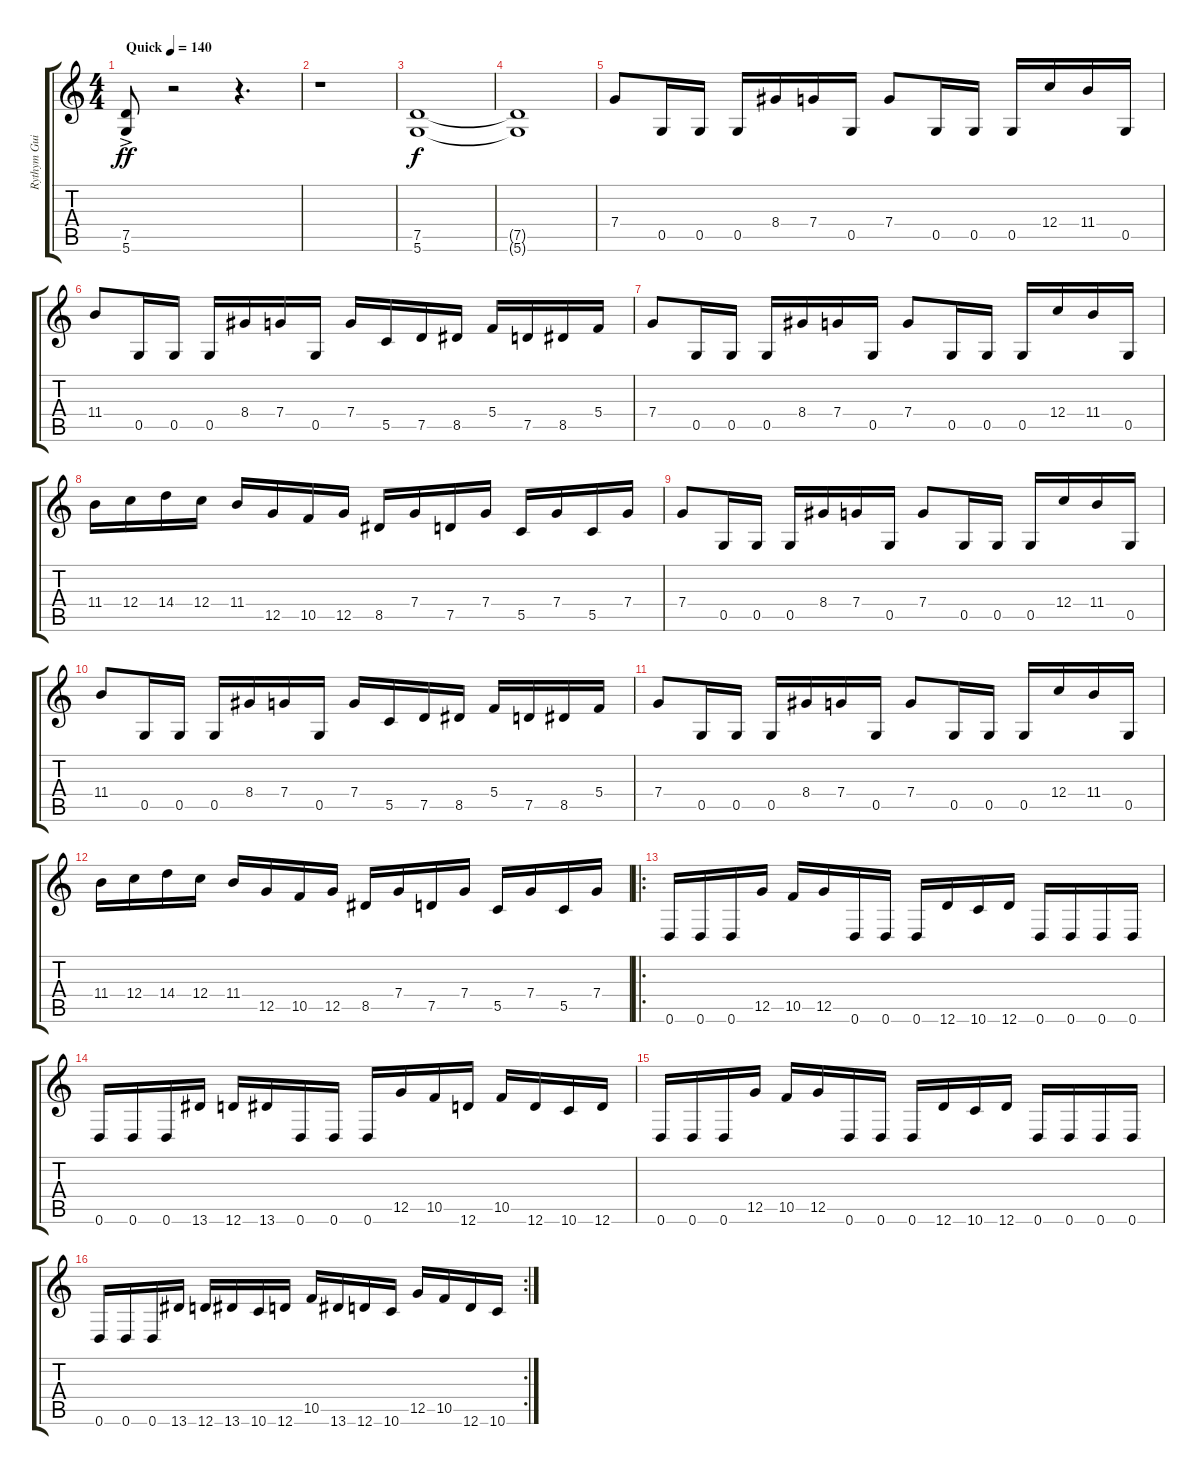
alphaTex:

\track ("Rythym Guitar" "Rythym Gui") {instrument overdrivenguitar}
\staff {score tabs}
\tuning (D4 A3 F3 C3 G2 D2) {hide}
\ts (4 4)
\tempo (140 "Quick")
\clef g2
\ks c
(7.5 5.6{ac}).8{dy ff instrument overdrivenguitar} r.2 r.4{d} |
r.1 |
(7.5 5.6).1{dy f} |
(7.5{t} 5.6{t}).1 |
7.4.8 0.5.16 0.5.16 0.5.16 8.4.16 7.4.16 0.5.16 7.4.8 0.5.16 0.5.16 0.5.16 12.4.16 11.4.16 0.5.16 |
11.4.8 0.5.16 0.5.16 0.5.16 8.4.16 7.4.16 0.5.16 7.4.16 5.5.16 7.5.16 8.5.16 5.4.16 7.5.16 8.5.16 5.4.16 |
7.4.8 0.5.16 0.5.16 0.5.16 8.4.16 7.4.16 0.5.16 7.4.8 0.5.16 0.5.16 0.5.16 12.4.16 11.4.16 0.5.16 |
11.4.16 12.4.16 14.4.16 12.4.16 11.4.16 12.5.16 10.5.16 12.5.16 8.5.16 7.4.16 7.5.16 7.4.16 5.5.16 7.4.16 5.5.16 7.4.16 |
7.4.8 0.5.16 0.5.16 0.5.16 8.4.16 7.4.16 0.5.16 7.4.8 0.5.16 0.5.16 0.5.16 12.4.16 11.4.16 0.5.16 |
11.4.8 0.5.16 0.5.16 0.5.16 8.4.16 7.4.16 0.5.16 7.4.16 5.5.16 7.5.16 8.5.16 5.4.16 7.5.16 8.5.16 5.4.16 |
7.4.8 0.5.16 0.5.16 0.5.16 8.4.16 7.4.16 0.5.16 7.4.8 0.5.16 0.5.16 0.5.16 12.4.16 11.4.16 0.5.16 |
11.4.16 12.4.16 14.4.16 12.4.16 11.4.16 12.5.16 10.5.16 12.5.16 8.5.16 7.4.16 7.5.16 7.4.16 5.5.16 7.4.16 5.5.16 7.4.16 |
\ro
0.6.16 0.6.16 0.6.16 12.5.16 10.5.16 12.5.16 0.6.16 0.6.16 0.6.16 12.6.16 10.6.16 12.6.16 0.6.16 0.6.16 0.6.16 0.6.16 |
0.6.16 0.6.16 0.6.16 13.6.16 12.6.16 13.6.16 0.6.16 0.6.16 0.6.16 12.5.16 10.5.16 12.6.16 10.5.16 12.6.16 10.6.16 12.6.16 |
0.6.16 0.6.16 0.6.16 12.5.16 10.5.16 12.5.16 0.6.16 0.6.16 0.6.16 12.6.16 10.6.16 12.6.16 0.6.16 0.6.16 0.6.16 0.6.16 |
\rc 2
0.6.16 0.6.16 0.6.16 13.6.16 12.6.16 13.6.16 10.6.16 12.6.16 10.5.16 13.6.16 12.6.16 10.6.16 12.5.16 10.5.16 12.6.16 10.6.16
